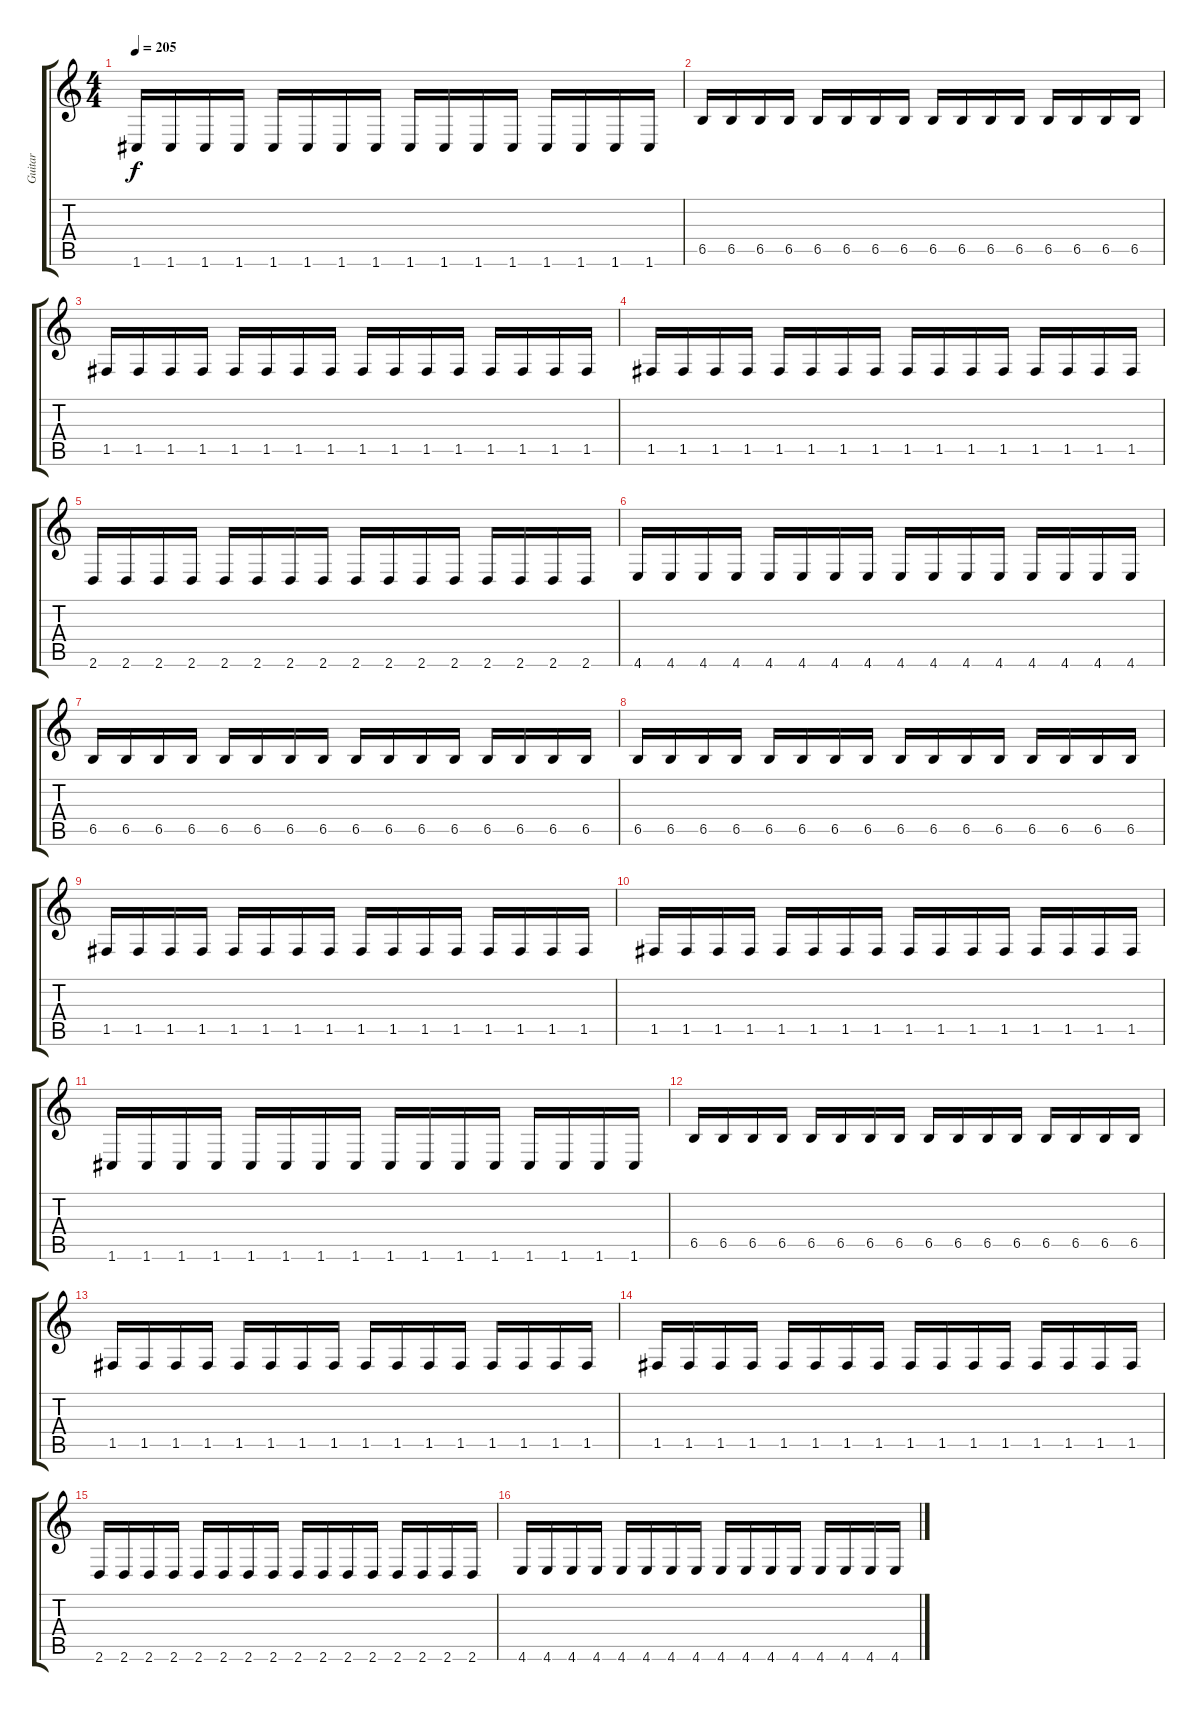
\track ("Guitar" "Guitar") {instrument distortionguitar}
\staff {score tabs}
\tuning (C4 G3 Eb3 Bb2 F2 C2) {hide}
\ts (4 4)
\tempo 205
\clef g2
\ks c
1.6.16{dy f} 1.6.16 1.6.16 1.6.16 1.6.16 1.6.16 1.6.16 1.6.16 1.6.16 1.6.16 1.6.16 1.6.16 1.6.16 1.6.16 1.6.16 1.6.16 |
6.5.16 6.5.16 6.5.16 6.5.16 6.5.16 6.5.16 6.5.16 6.5.16 6.5.16 6.5.16 6.5.16 6.5.16 6.5.16 6.5.16 6.5.16 6.5.16 |
1.5.16 1.5.16 1.5.16 1.5.16 1.5.16 1.5.16 1.5.16 1.5.16 1.5.16 1.5.16 1.5.16 1.5.16 1.5.16 1.5.16 1.5.16 1.5.16 |
1.5.16 1.5.16 1.5.16 1.5.16 1.5.16 1.5.16 1.5.16 1.5.16 1.5.16 1.5.16 1.5.16 1.5.16 1.5.16 1.5.16 1.5.16 1.5.16 |
2.6.16 2.6.16 2.6.16 2.6.16 2.6.16 2.6.16 2.6.16 2.6.16 2.6.16 2.6.16 2.6.16 2.6.16 2.6.16 2.6.16 2.6.16 2.6.16 |
4.6.16 4.6.16 4.6.16 4.6.16 4.6.16 4.6.16 4.6.16 4.6.16 4.6.16 4.6.16 4.6.16 4.6.16 4.6.16 4.6.16 4.6.16 4.6.16 |
6.5.16 6.5.16 6.5.16 6.5.16 6.5.16 6.5.16 6.5.16 6.5.16 6.5.16 6.5.16 6.5.16 6.5.16 6.5.16 6.5.16 6.5.16 6.5.16 |
6.5.16 6.5.16 6.5.16 6.5.16 6.5.16 6.5.16 6.5.16 6.5.16 6.5.16 6.5.16 6.5.16 6.5.16 6.5.16 6.5.16 6.5.16 6.5.16 |
1.5.16 1.5.16 1.5.16 1.5.16 1.5.16 1.5.16 1.5.16 1.5.16 1.5.16 1.5.16 1.5.16 1.5.16 1.5.16 1.5.16 1.5.16 1.5.16 |
1.5.16 1.5.16 1.5.16 1.5.16 1.5.16 1.5.16 1.5.16 1.5.16 1.5.16 1.5.16 1.5.16 1.5.16 1.5.16 1.5.16 1.5.16 1.5.16 |
1.6.16 1.6.16 1.6.16 1.6.16 1.6.16 1.6.16 1.6.16 1.6.16 1.6.16 1.6.16 1.6.16 1.6.16 1.6.16 1.6.16 1.6.16 1.6.16 |
6.5.16 6.5.16 6.5.16 6.5.16 6.5.16 6.5.16 6.5.16 6.5.16 6.5.16 6.5.16 6.5.16 6.5.16 6.5.16 6.5.16 6.5.16 6.5.16 |
1.5.16 1.5.16 1.5.16 1.5.16 1.5.16 1.5.16 1.5.16 1.5.16 1.5.16 1.5.16 1.5.16 1.5.16 1.5.16 1.5.16 1.5.16 1.5.16 |
1.5.16 1.5.16 1.5.16 1.5.16 1.5.16 1.5.16 1.5.16 1.5.16 1.5.16 1.5.16 1.5.16 1.5.16 1.5.16 1.5.16 1.5.16 1.5.16 |
2.6.16 2.6.16 2.6.16 2.6.16 2.6.16 2.6.16 2.6.16 2.6.16 2.6.16 2.6.16 2.6.16 2.6.16 2.6.16 2.6.16 2.6.16 2.6.16 |
4.6.16 4.6.16 4.6.16 4.6.16 4.6.16 4.6.16 4.6.16 4.6.16 4.6.16 4.6.16 4.6.16 4.6.16 4.6.16 4.6.16 4.6.16 4.6.16
